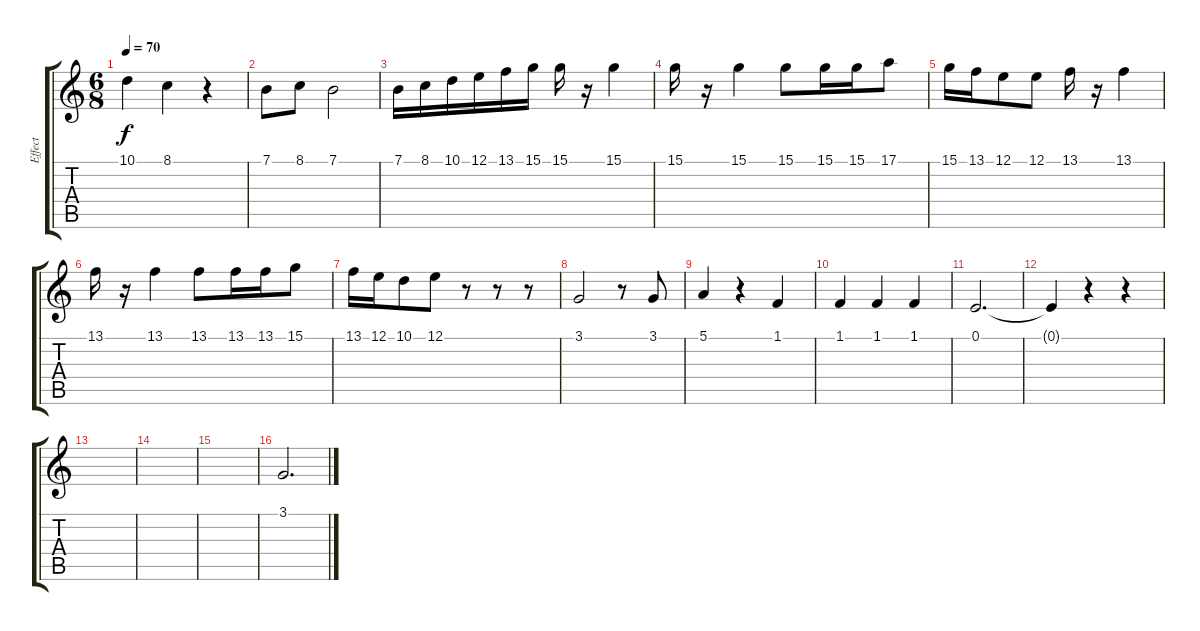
\track ("Effect" "Effect") {instrument tremolostrings}
\staff {score tabs}
\tuning (E4 B3 G3 D3 A2 E2) {hide}
\ts (6 8)
\tempo 70
\clef g2
\ks c
10.1.4{dy f} 8.1.4 r.4 |
7.1.8 8.1.8 7.1.2 |
7.1.16{volume 16} 8.1.16 10.1.16 12.1.16 13.1.16 15.1.16 15.1.16 r.16 15.1.4 |
15.1.16 r.16 15.1.4 15.1.8 15.1.16 15.1.16 17.1.8 |
15.1.16 13.1.16 12.1.8 12.1.8 13.1.16 r.16 13.1.4 |
13.1.16 r.16 13.1.4 13.1.8 13.1.16 13.1.16 15.1.8 |
13.1.16 12.1.16 10.1.8 12.1.8 r.8 r.8 r.8{volume 0} |
3.1.2{volume 11} r.8 3.1.8 |
5.1.4 r.4 1.1.4 |
1.1.4 1.1.4 1.1.4 |
0.1.2{d volume 0} |
0.1{t}.4 r.4 r.4 |
|
|
|
3.1.2{d volume 12}
